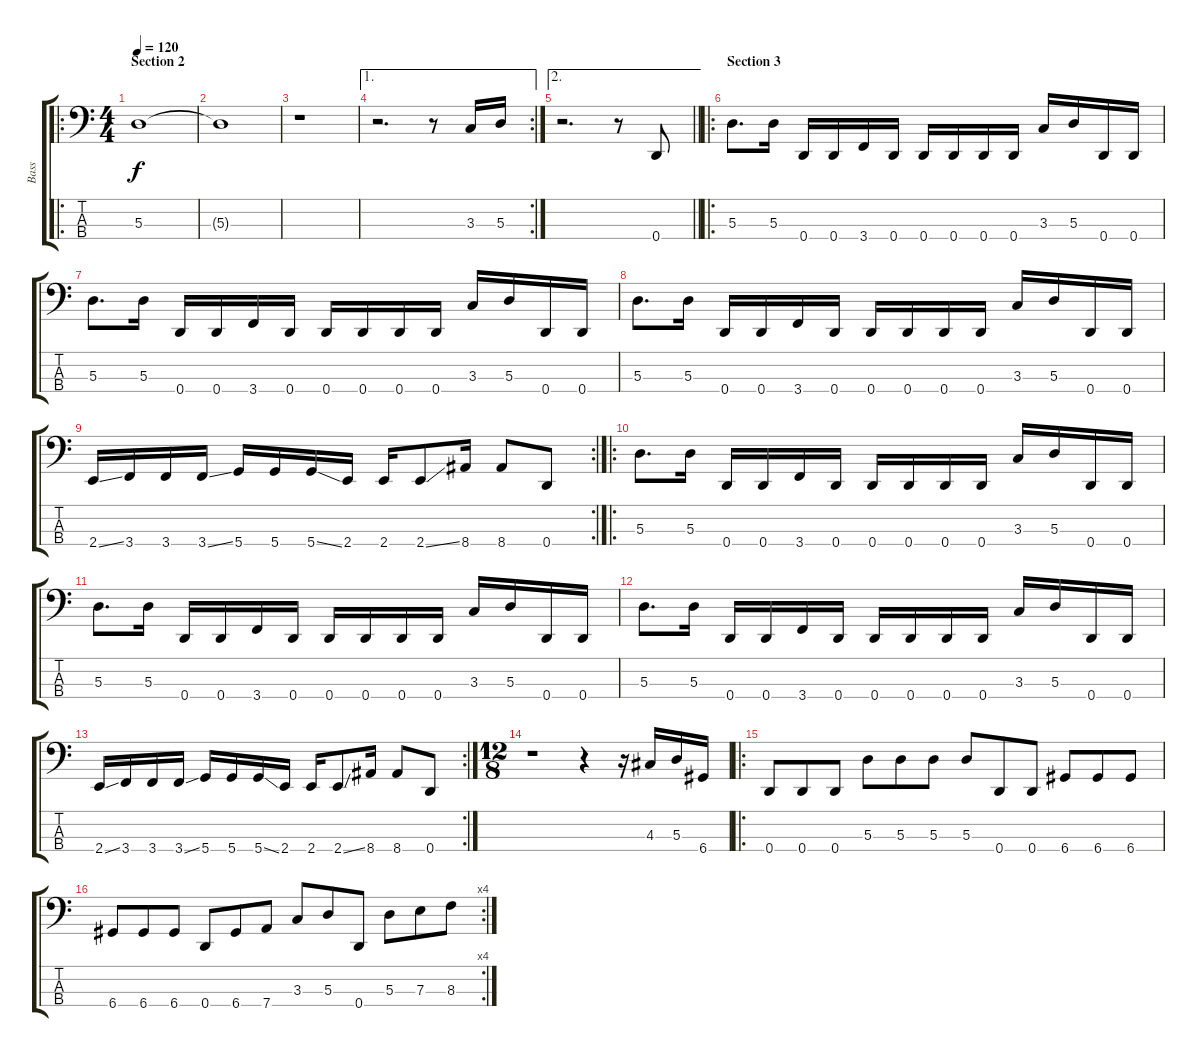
\track ("Bass" "Bass") {instrument electricbassfinger}
\staff {score tabs}
\tuning (F2 C2 A1 D1) {hide}
\ro
\ts (4 4)
\section ("" "Section 2")
\tempo 120
\clef f4
\ks c
5.3.1{dy f} |
5.3{t}.1 |
r.1 |
\ae 1
\rc 2
r.2{d} r.8 3.3.16 5.3.16 |
\ae 2
\barLineRight lightlight
r.2{d} r.8 0.4.8 |
\ro
\section ("" "Section 3")
5.3.8{d} 5.3.16 0.4.16 0.4.16 3.4.16 0.4.16 0.4.16 0.4.16 0.4.16 0.4.16 3.3.16 5.3.16 0.4.16 0.4.16 |
5.3.8{d} 5.3.16 0.4.16 0.4.16 3.4.16 0.4.16 0.4.16 0.4.16 0.4.16 0.4.16 3.3.16 5.3.16 0.4.16 0.4.16 |
5.3.8{d} 5.3.16 0.4.16 0.4.16 3.4.16 0.4.16 0.4.16 0.4.16 0.4.16 0.4.16 3.3.16 5.3.16 0.4.16 0.4.16 |
\rc 2
2.4{ss}.16 3.4.16 3.4.16 3.4{ss}.16 5.4.16 5.4.16 5.4{ss}.16 2.4.16 2.4.16 2.4{ss}.8 8.4.16 8.4.8 0.4.8 |
\ro
5.3.8{d} 5.3.16 0.4.16 0.4.16 3.4.16 0.4.16 0.4.16 0.4.16 0.4.16 0.4.16 3.3.16 5.3.16 0.4.16 0.4.16 |
5.3.8{d} 5.3.16 0.4.16 0.4.16 3.4.16 0.4.16 0.4.16 0.4.16 0.4.16 0.4.16 3.3.16 5.3.16 0.4.16 0.4.16 |
5.3.8{d} 5.3.16 0.4.16 0.4.16 3.4.16 0.4.16 0.4.16 0.4.16 0.4.16 0.4.16 3.3.16 5.3.16 0.4.16 0.4.16 |
\rc 2
2.4{ss}.16 3.4.16 3.4.16 3.4{ss}.16 5.4.16 5.4.16 5.4{ss}.16 2.4.16 2.4.16 2.4{ss}.8 8.4.16 8.4.8 0.4.8 |
\ts (12 8)
r.1 r.4 r.16 4.3.16 5.3.16 6.4.16 |
\ro
0.4.8 0.4.8 0.4.8 5.3.8 5.3.8 5.3.8 5.3.8 0.4.8 0.4.8 6.4.8 6.4.8 6.4.8 |
\rc 4
6.4.8 6.4.8 6.4.8 0.4.8 6.4.8 7.4.8 3.3.8 5.3.8 0.4.8 5.3.8 7.3.8 8.3.8
